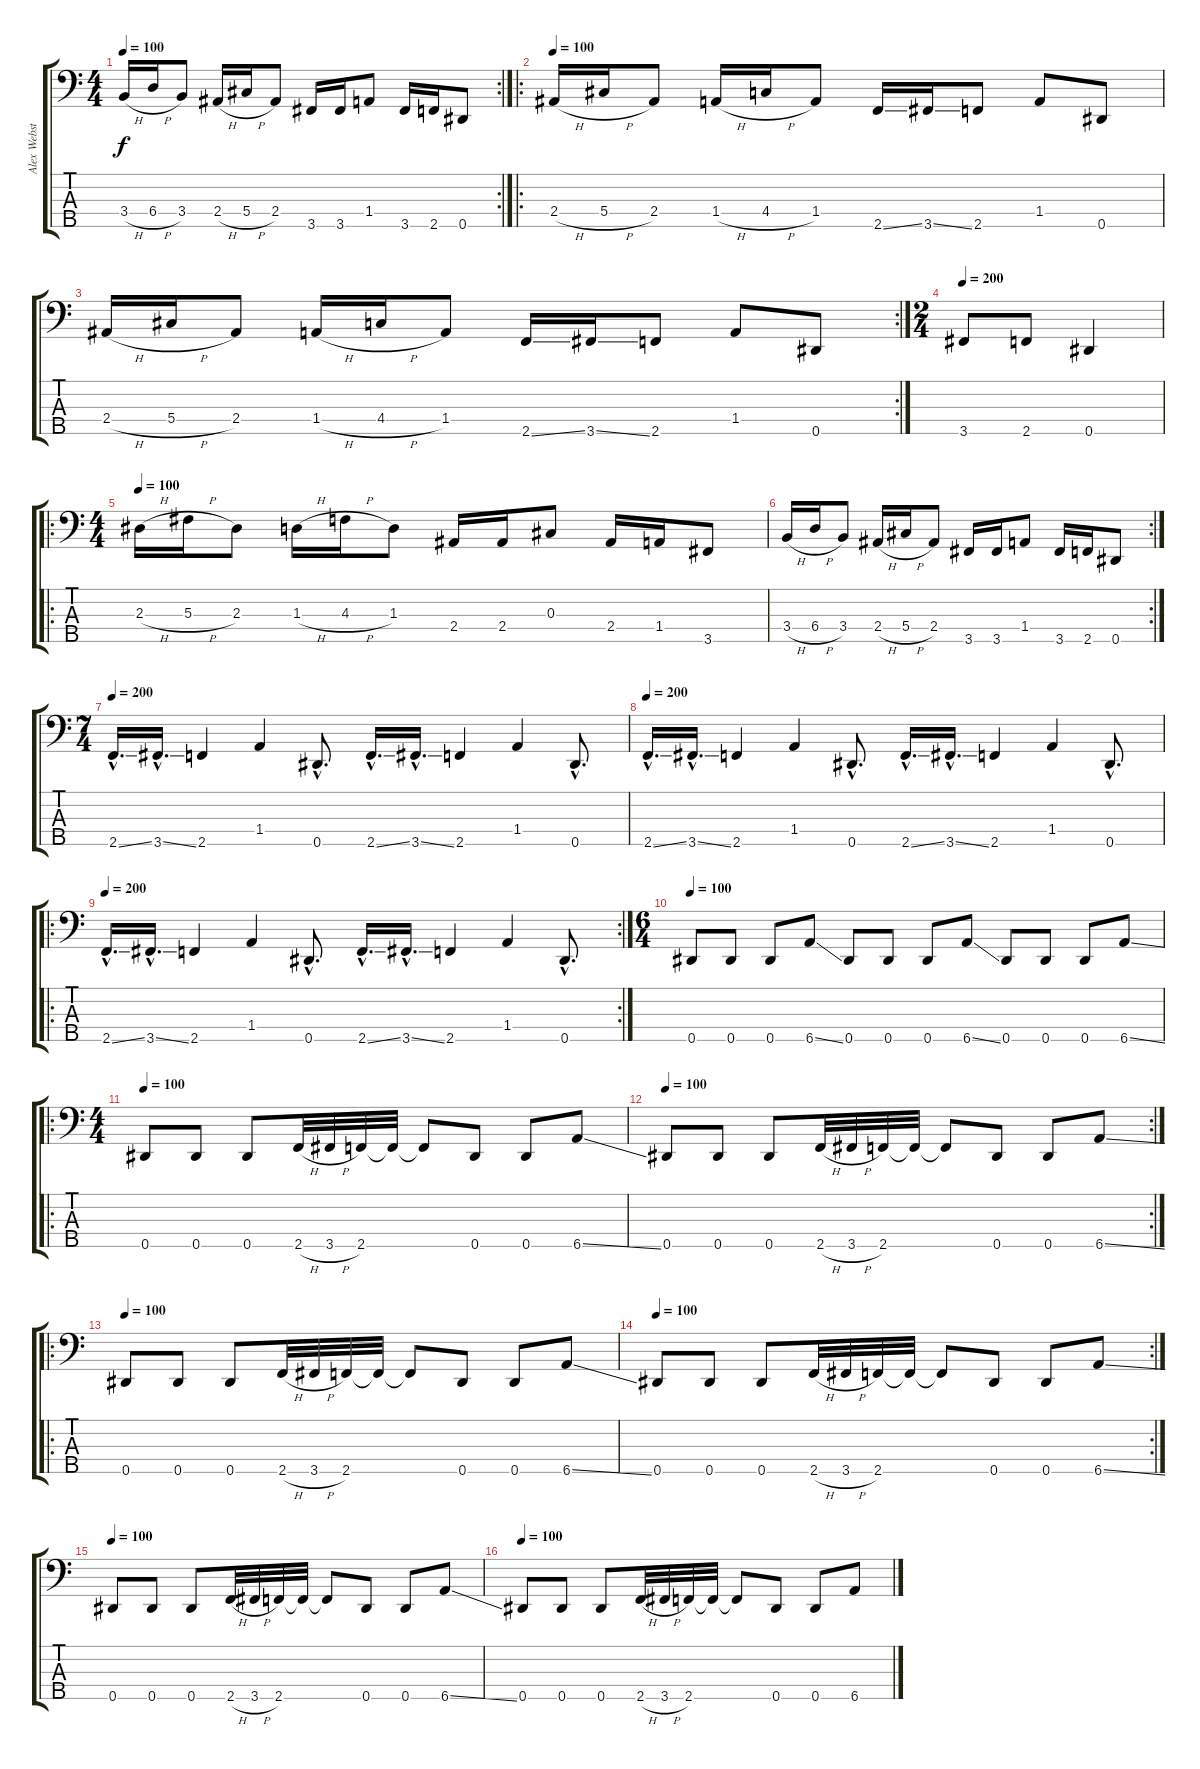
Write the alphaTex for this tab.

\track ("Alex Webster" "Alex Webst") {instrument electricbasspick}
\staff {score tabs}
\tuning (B2 Gb2 Db2 Ab1 Eb1) {hide}
\rc 2
\ts (4 4)
\tempo 100
\clef f4
\ks c
3.4{h}.16{dy f} 6.4{h}.16 3.4.8 2.4{h}.16 5.4{h}.16 2.4.8 3.5.16 3.5.16 1.4.8 3.5.16 2.5.16 0.5.8 |
\ro
\tempo 100
2.4{h}.16 5.4{h}.16 2.4.8 1.4{h}.16 4.4{h}.16 1.4.8 2.5{ss}.16 3.5{ss}.16 2.5.8 1.4.8 0.5.8 |
\rc 2
2.4{h}.16 5.4{h}.16 2.4.8 1.4{h}.16 4.4{h}.16 1.4.8 2.5{ss}.16 3.5{ss}.16 2.5.8 1.4.8 0.5.8 |
\ts (2 4)
\tempo 200
3.5.8 2.5.8 0.5.4 |
\ro
\ts (4 4)
\tempo 100
2.3{h}.16 5.3{h}.16 2.3.8 1.3{h}.16 4.3{h}.16 1.3.8 2.4.16 2.4.16 0.3.8 2.4.16 1.4.16 3.5.8 |
\rc 2
3.4{h}.16 6.4{h}.16 3.4.8 2.4{h}.16 5.4{h}.16 2.4.8 3.5.16 3.5.16 1.4.8 3.5.16 2.5.16 0.5.8 |
\ts (7 4)
\tempo 200
2.5{ss hac}.16{d} 3.5{ss hac}.16{d} 2.5.4 1.4.4 0.5{hac}.8{d} 2.5{ss hac}.16{d} 3.5{ss hac}.16{d} 2.5.4 1.4.4 0.5{hac}.8{d} |
\tempo 200
2.5{ss hac}.16{d} 3.5{ss hac}.16{d} 2.5.4 1.4.4 0.5{hac}.8{d} 2.5{ss hac}.16{d} 3.5{ss hac}.16{d} 2.5.4 1.4.4 0.5{hac}.8{d} |
\ro
\rc 2
\tempo 200
2.5{ss hac}.16{d} 3.5{ss hac}.16{d} 2.5.4 1.4.4 0.5{hac}.8{d} 2.5{ss hac}.16{d} 3.5{ss hac}.16{d} 2.5.4 1.4.4 0.5{hac}.8{d} |
\ts (6 4)
\tempo 100
0.5.8 0.5.8 0.5.8 6.5{ss}.8 0.5.8 0.5.8 0.5.8 6.5{ss}.8 0.5.8 0.5.8 0.5.8 6.5{ss}.8 |
\ro
\ts (4 4)
\tempo 120
\tempo 100
0.5.8 0.5.8 0.5.8 2.5{h}.32 3.5{h}.32 2.5.32 2.5{t}.32 2.5{t}.8 0.5.8 0.5.8 6.5{ss}.8 |
\rc 2
\tempo 120
\tempo 100
0.5.8 0.5.8 0.5.8 2.5{h}.32 3.5{h}.32 2.5.32 2.5{t}.32 2.5{t}.8 0.5.8 0.5.8 6.5{ss}.8 |
\ro
\tempo 120
\tempo 100
0.5.8 0.5.8 0.5.8 2.5{h}.32 3.5{h}.32 2.5.32 2.5{t}.32 2.5{t}.8 0.5.8 0.5.8 6.5{ss}.8 |
\rc 2
\tempo 120
\tempo 100
0.5.8 0.5.8 0.5.8 2.5{h}.32 3.5{h}.32 2.5.32 2.5{t}.32 2.5{t}.8 0.5.8 0.5.8 6.5{ss}.8 |
\tempo 120
\tempo 100
0.5.8 0.5.8 0.5.8 2.5{h}.32 3.5{h}.32 2.5.32 2.5{t}.32 2.5{t}.8 0.5.8 0.5.8 6.5{ss}.8 |
\tempo 120
\tempo 100
0.5.8 0.5.8 0.5.8 2.5{h}.32 3.5{h}.32 2.5.32 2.5{t}.32 2.5{t}.8 0.5.8 0.5.8 6.5{ss}.8
